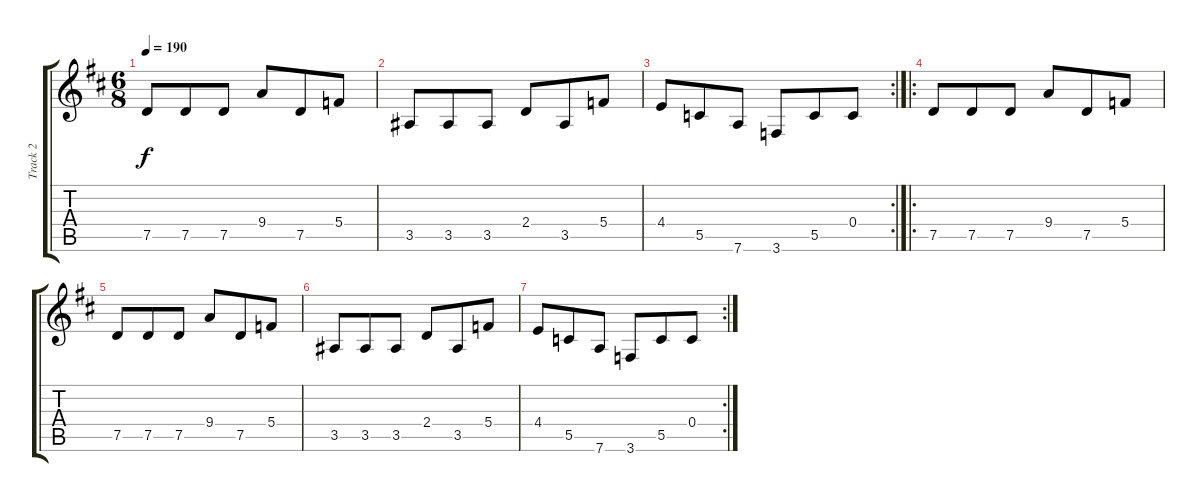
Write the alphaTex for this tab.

\track ("Track 2" "Track 2") {instrument distortionguitar}
\staff {score tabs}
\tuning (D4 A3 F3 C3 G2 D2) {hide}
\ts (6 8)
\tempo 190
\clef g2
\ks d
7.5.8{dy f} 7.5.8 7.5.8 9.4.8 7.5.8 5.4.8 |
3.5.8 3.5.8 3.5.8 2.4.8 3.5.8 5.4.8 |
\rc 2
4.4.8 5.5.8 7.6.8 3.6.8 5.5.8 0.4.8 |
\ro
7.5.8 7.5.8 7.5.8 9.4.8 7.5.8 5.4.8 |
7.5.8 7.5.8 7.5.8 9.4.8 7.5.8 5.4.8 |
3.5.8 3.5.8 3.5.8 2.4.8 3.5.8 5.4.8 |
\rc 2
4.4.8 5.5.8 7.6.8 3.6.8 5.5.8 0.4.8
